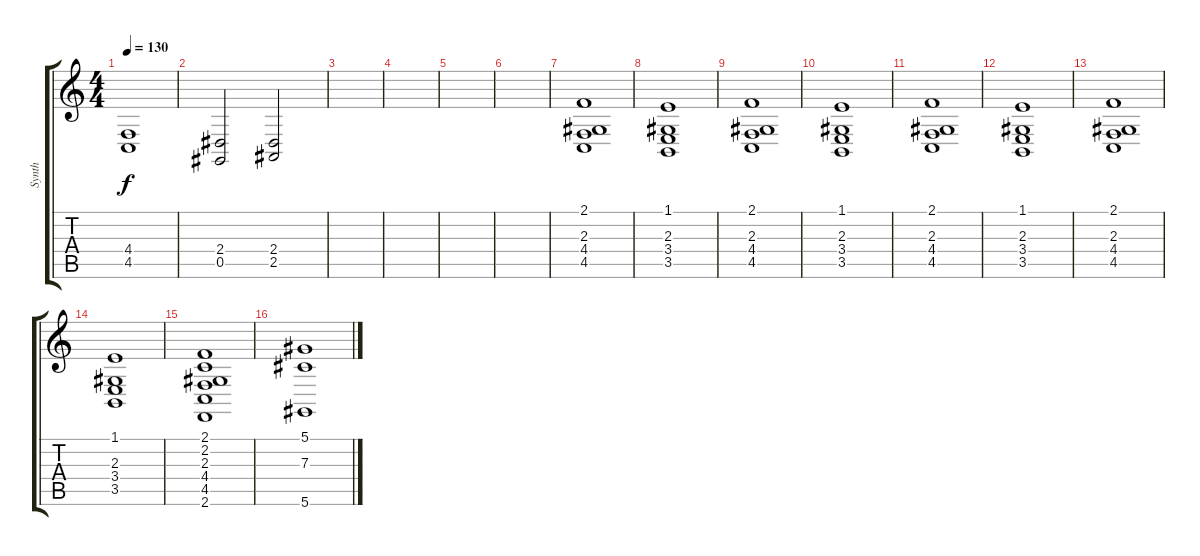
\track ("Synth" "Synth") {instrument stringensemble1}
\staff {score tabs}
\tuning (Eb4 Bb3 Gb3 Db3 Ab2 Eb2) {hide}
\ts (4 4)
\tempo 130
\clef g2
\ks c
(4.4 4.5).1{dy f} |
(2.4 0.5).2 (2.4 2.5).2 |
|
|
|
|
(2.1 2.3 4.4 4.5).1 |
(1.1 2.3 3.4 3.5).1 |
(2.1 2.3 4.4 4.5).1 |
(1.1 2.3 3.4 3.5).1 |
(2.1 2.3 4.4 4.5).1 |
(1.1 2.3 3.4 3.5).1 |
(2.1 2.3 4.4 4.5).1 |
(1.1 2.3 3.4 3.5).1 |
(2.1 2.2 2.3 4.4 4.5 2.6).1 |
(5.1 7.3 5.6).1
